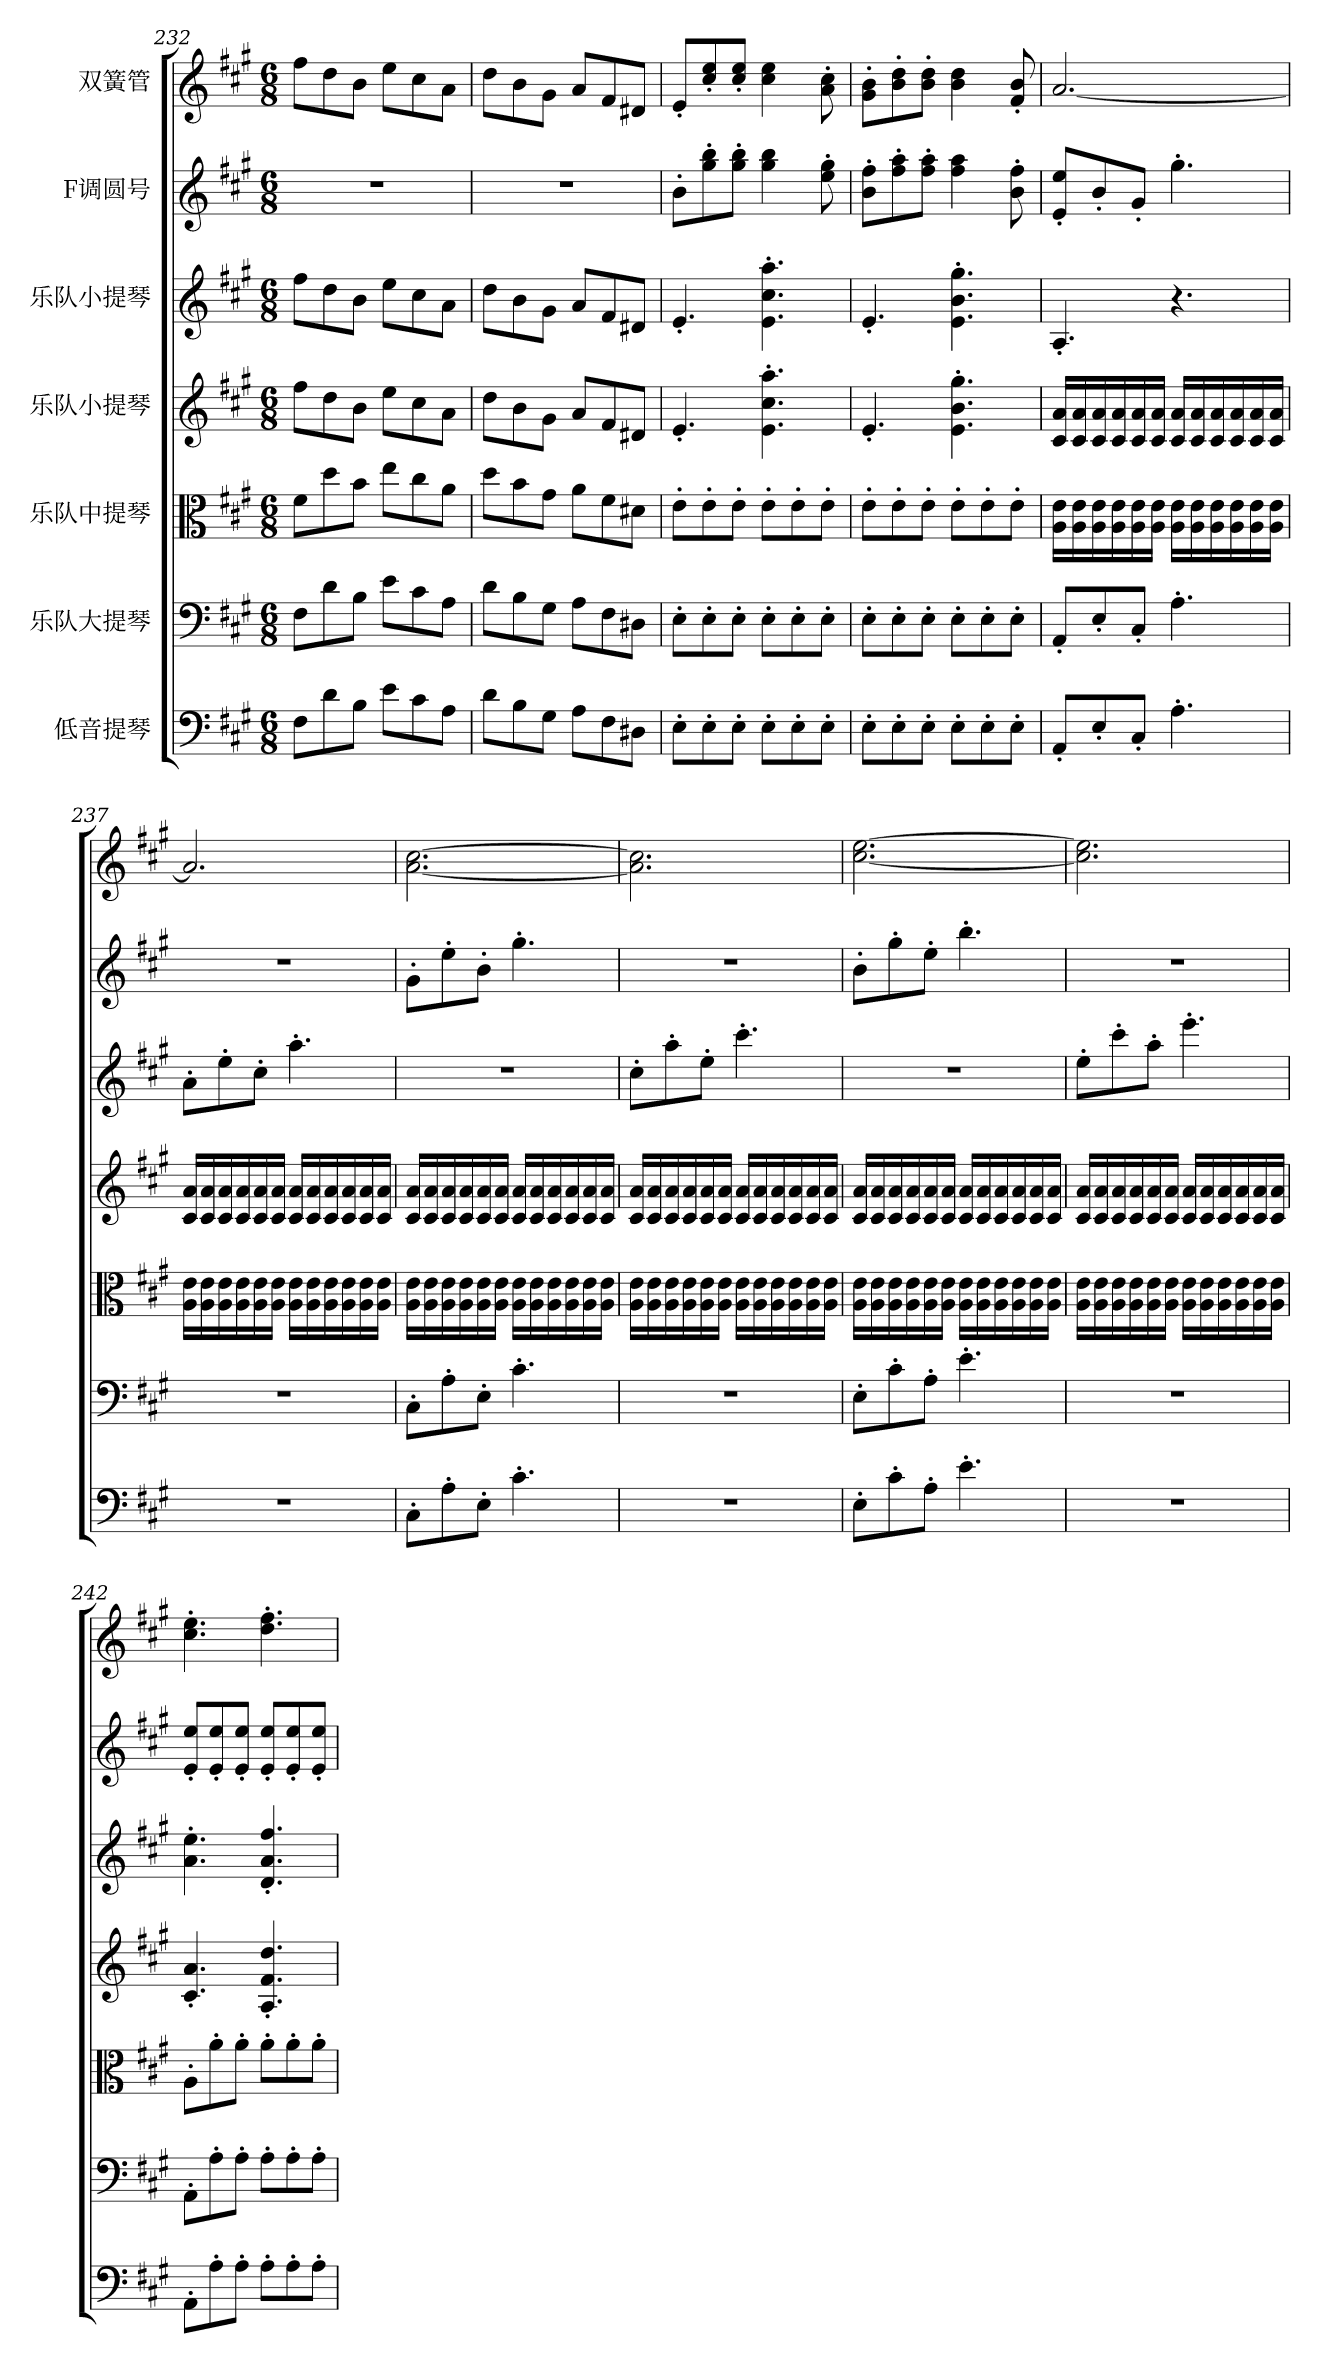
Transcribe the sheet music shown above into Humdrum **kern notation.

**kern	**kern	**kern	**kern	**kern	**kern	**kern
*part7	*part6	*part5	*part4	*part3	*part2	*part1
*staff7	*staff6	*staff5	*staff4	*staff3	*staff2	*staff1
*I"低音提琴	*I"乐队大提琴	*I"乐队中提琴	*I"乐队小提琴	*I"乐队小提琴	*I"F调圆号	*I"双簧管
!!LO:PB:g=z
*clefF4	*clefF4	*clefC3	*clefG2	*clefG2	*clefG2	*clefG2
*ITrd7c12	*	*	*	*	*ITrd4c7	*
*k[f#c#g#]	*k[f#c#g#]	*k[f#c#g#]	*k[f#c#g#]	*k[f#c#g#]	*k[f#c#]	*k[f#c#g#]
*M6/8	*M6/8	*M6/8	*M6/8	*M6/8	*M6/8	*M6/8
=232	=232	=232	=232	=232	=232	=232
8FF#\L	8F#\L	8f#\L	8ff#\L	8ff#\L	2.r	8ff#\L
8D\	8d\	8dd\	8dd\	8dd\	.	8dd\
8BB\J	8B\J	8b\J	8b\J	8b\J	.	8b\J
8E\L	8e\L	8ee\L	8ee\L	8ee\L	.	8ee\L
8C#\	8c#\	8cc#\	8cc#\	8cc#\	.	8cc#\
8AA\J	8A\J	8a\J	8a\J	8a\J	.	8a\J
=233	=233	=233	=233	=233	=233	=233
8D\L	8d\L	8dd\L	8dd\L	8dd\L	2.r	8dd\L
8BB\	8B\	8b\	8b\	8b\	.	8b\
8GG#\J	8G#\J	8g#\J	8g#\J	8g#\J	.	8g#\J
8AA\L	8A\L	8a\L	8a/L	8a/L	.	8a/L
8FF#\	8F#\	8f#\	8f#/	8f#/	.	8f#/
8DD#X\J	8D#X\J	8d#X\J	8d#X/J	8d#X/J	.	8d#X/J
=234	=234	=234	=234	=234	=234	=234
8EE'\L	8E'\L	8e'\L	4.e'/	4.e'/	8e'\L	8e'/L
8EE'\	8E'\	8e'\	.	.	8cc#\' 8ee\'	8cc#/' 8ee/'
8EE'\J	8E'\J	8e'\J	.	.	8cc#\' 8ee\'J	8cc#/' 8ee/'J
8EE'\L	8E'\L	8e'\L	4.e\' 4.cc#\' 4.aa\'	4.e\' 4.cc#\' 4.aa\'	4cc#\ 4ee\	4cc#\ 4ee\
8EE'\	8E'\	8e'\	.	.	.	.
8EE'\J	8E'\J	8e'\J	.	.	8a\' 8cc#\'	8a\' 8cc#\'
=235	=235	=235	=235	=235	=235	=235
8EE'\L	8E'\L	8e'\L	4.e'/	4.e'/	8e\' 8b\'L	8g#\' 8b\'L
8EE'\	8E'\	8e'\	.	.	8b\' 8dd\'	8b\' 8dd\'
8EE'\J	8E'\J	8e'\J	.	.	8b\' 8dd\'J	8b\' 8dd\'J
8EE'\L	8E'\L	8e'\L	4.e\' 4.b\' 4.gg#\'	4.e\' 4.b\' 4.gg#\'	4b\ 4dd\	4b\ 4dd\
8EE'\	8E'\	8e'\	.	.	.	.
8EE'\J	8E'\J	8e'\J	.	.	8e\' 8b\'	8f#/' 8b/'
!!LO:PB:g=z
=236	=236	=236	=236	=236	=236	=236
*	*	*	*	*	*	*MM165
8AAA'/L	8AA'/L	16A\ 16e\LL	16c#/ 16a/LL	4.A'/	8A/' 8a/'L	[2.a/
.	.	16A\ 16e\	16c#/ 16a/	.	.	.
8EE'/	8E'/	16A\ 16e\	16c#/ 16a/	.	8e'/	.
.	.	16A\ 16e\	16c#/ 16a/	.	.	.
8CC#'/J	8C#'/J	16A\ 16e\	16c#/ 16a/	.	8c#'/J	.
.	.	16A\ 16e\JJ	16c#/ 16a/JJ	.	.	.
4.AA'\	4.A'\	16A\ 16e\LL	16c#/ 16a/LL	4.r	4.cc#'\	.
.	.	16A\ 16e\	16c#/ 16a/	.	.	.
.	.	16A\ 16e\	16c#/ 16a/	.	.	.
.	.	16A\ 16e\	16c#/ 16a/	.	.	.
.	.	16A\ 16e\	16c#/ 16a/	.	.	.
.	.	16A\ 16e\JJ	16c#/ 16a/JJ	.	.	.
=237	=237	=237	=237	=237	=237	=237
2.r	2.r	16A\ 16e\LL	16c#/ 16a/LL	8a'\L	2.r	2.a/]
.	.	16A\ 16e\	16c#/ 16a/	.	.	.
.	.	16A\ 16e\	16c#/ 16a/	8ee'\	.	.
.	.	16A\ 16e\	16c#/ 16a/	.	.	.
.	.	16A\ 16e\	16c#/ 16a/	8cc#'\J	.	.
.	.	16A\ 16e\JJ	16c#/ 16a/JJ	.	.	.
.	.	16A\ 16e\LL	16c#/ 16a/LL	4.aa'\	.	.
.	.	16A\ 16e\	16c#/ 16a/	.	.	.
.	.	16A\ 16e\	16c#/ 16a/	.	.	.
.	.	16A\ 16e\	16c#/ 16a/	.	.	.
.	.	16A\ 16e\	16c#/ 16a/	.	.	.
.	.	16A\ 16e\JJ	16c#/ 16a/JJ	.	.	.
!!LO:PB:g=z
=238	=238	=238	=238	=238	=238	=238
8CC#'\L	8C#'\L	16A\ 16e\LL	16c#/ 16a/LL	2.r	8c#'\L	[2.a\ [2.cc#\
.	.	16A\ 16e\	16c#/ 16a/	.	.	.
8AA'\	8A'\	16A\ 16e\	16c#/ 16a/	.	8a'\	.
.	.	16A\ 16e\	16c#/ 16a/	.	.	.
8EE'\J	8E'\J	16A\ 16e\	16c#/ 16a/	.	8e'\J	.
.	.	16A\ 16e\JJ	16c#/ 16a/JJ	.	.	.
4.C#'\	4.c#'\	16A\ 16e\LL	16c#/ 16a/LL	.	4.cc#'\	.
.	.	16A\ 16e\	16c#/ 16a/	.	.	.
.	.	16A\ 16e\	16c#/ 16a/	.	.	.
.	.	16A\ 16e\	16c#/ 16a/	.	.	.
.	.	16A\ 16e\	16c#/ 16a/	.	.	.
.	.	16A\ 16e\JJ	16c#/ 16a/JJ	.	.	.
=239	=239	=239	=239	=239	=239	=239
2.r	2.r	16A\ 16e\LL	16c#/ 16a/LL	8cc#'\L	2.r	2.a\] 2.cc#\]
.	.	16A\ 16e\	16c#/ 16a/	.	.	.
.	.	16A\ 16e\	16c#/ 16a/	8aa'\	.	.
.	.	16A\ 16e\	16c#/ 16a/	.	.	.
.	.	16A\ 16e\	16c#/ 16a/	8ee'\J	.	.
.	.	16A\ 16e\JJ	16c#/ 16a/JJ	.	.	.
.	.	16A\ 16e\LL	16c#/ 16a/LL	4.ccc#'\	.	.
.	.	16A\ 16e\	16c#/ 16a/	.	.	.
.	.	16A\ 16e\	16c#/ 16a/	.	.	.
.	.	16A\ 16e\	16c#/ 16a/	.	.	.
.	.	16A\ 16e\	16c#/ 16a/	.	.	.
.	.	16A\ 16e\JJ	16c#/ 16a/JJ	.	.	.
!!LO:PB:g=z
=240	=240	=240	=240	=240	=240	=240
8EE'\L	8E'\L	16A\ 16e\LL	16c#/ 16a/LL	2.r	8e'\L	[2.cc#\ [2.ee\
.	.	16A\ 16e\	16c#/ 16a/	.	.	.
8C#'\	8c#'\	16A\ 16e\	16c#/ 16a/	.	8cc#'\	.
.	.	16A\ 16e\	16c#/ 16a/	.	.	.
8AA'\J	8A'\J	16A\ 16e\	16c#/ 16a/	.	8a'\J	.
.	.	16A\ 16e\JJ	16c#/ 16a/JJ	.	.	.
4.E'\	4.e'\	16A\ 16e\LL	16c#/ 16a/LL	.	4.ee'\	.
.	.	16A\ 16e\	16c#/ 16a/	.	.	.
.	.	16A\ 16e\	16c#/ 16a/	.	.	.
.	.	16A\ 16e\	16c#/ 16a/	.	.	.
.	.	16A\ 16e\	16c#/ 16a/	.	.	.
.	.	16A\ 16e\JJ	16c#/ 16a/JJ	.	.	.
=241	=241	=241	=241	=241	=241	=241
2.r	2.r	16A\ 16e\LL	16c#/ 16a/LL	8ee'\L	2.r	2.cc#\] 2.ee\]
.	.	16A\ 16e\	16c#/ 16a/	.	.	.
.	.	16A\ 16e\	16c#/ 16a/	8ccc#'\	.	.
.	.	16A\ 16e\	16c#/ 16a/	.	.	.
.	.	16A\ 16e\	16c#/ 16a/	8aa'\J	.	.
.	.	16A\ 16e\JJ	16c#/ 16a/JJ	.	.	.
.	.	16A\ 16e\LL	16c#/ 16a/LL	4.eee'\	.	.
.	.	16A\ 16e\	16c#/ 16a/	.	.	.
.	.	16A\ 16e\	16c#/ 16a/	.	.	.
.	.	16A\ 16e\	16c#/ 16a/	.	.	.
.	.	16A\ 16e\	16c#/ 16a/	.	.	.
.	.	16A\ 16e\JJ	16c#/ 16a/JJ	.	.	.
=242	=242	=242	=242	=242	=242	=242
*	*	*	*	*	*	*MM162
8AAA'\L	8AA'\L	8A'\L	4.c#/' 4.a/'	4.a\' 4.ee\'	8A/' 8a/'L	4.cc#\' 4.ee\'
8AA'\	8A'\	8a'\	.	.	8A/' 8a/'	.
8AA'\J	8A'\J	8a'\J	.	.	8A/' 8a/'J	.
8AA'\L	8A'\L	8a'\L	4.A/' 4.f#/' 4.dd/'	4.d/' 4.a/' 4.ff#/'	8A/' 8a/'L	4.dd\' 4.ff#\'
8AA'\	8A'\	8a'\	.	.	8A/' 8a/'	.
8AA'\J	8A'\J	8a'\J	.	.	8A/' 8a/'J	.
=	=	=	=	=	=	=
*-	*-	*-	*-	*-	*-	*-
